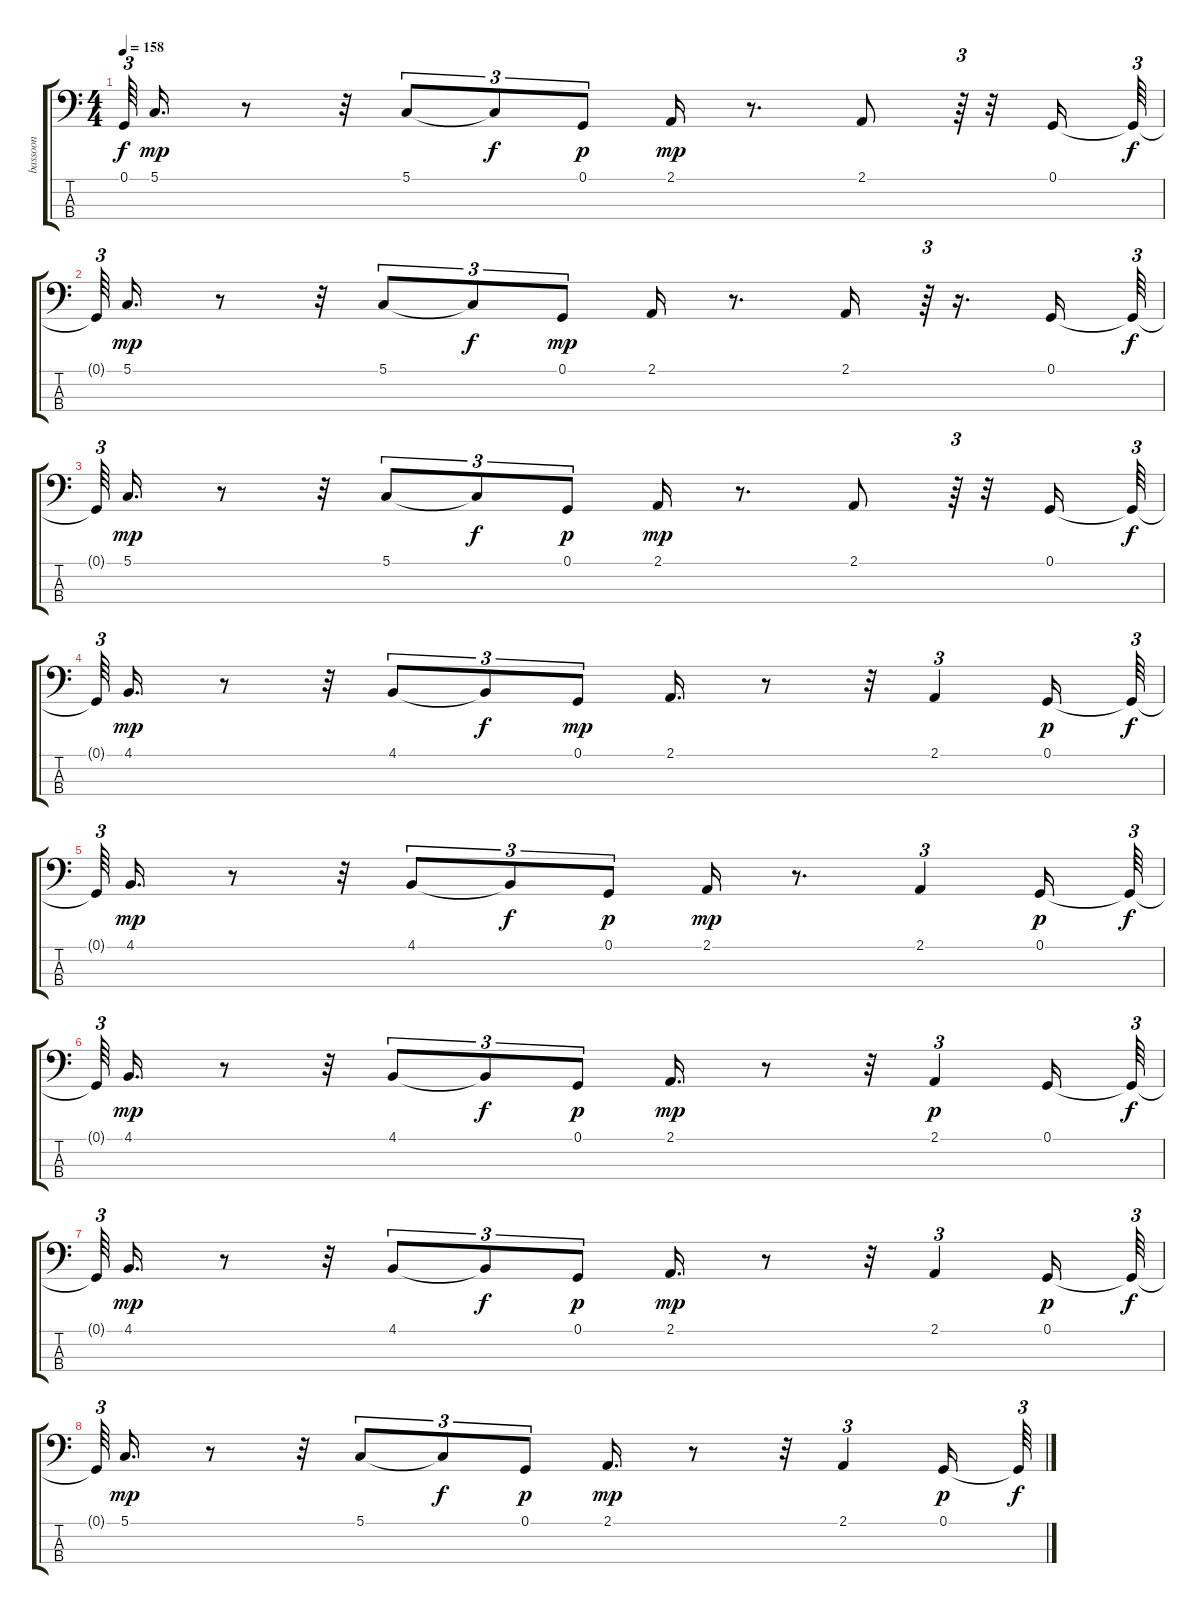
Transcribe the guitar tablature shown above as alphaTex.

\track ("bassoon" "bassoon") {instrument bassoon}
\staff {score tabs}
\tuning (G2 D2 A1 E1) {hide}
\ts (4 4)
\tempo 158
\clef f4
\ks c
0.1{t}.64{tu (3 2) dy f} 5.1.16{d dy mp} r.8 r.32 5.1.8{tu (3 2)} 5.1{t}.8{tu (3 2) dy f} 0.1.8{tu (3 2) dy p} 2.1.16{dy mp} r.8{d} 2.1.8 r.64{tu (3 2)} r.32 0.1.16 0.1{t}.64{tu (3 2) dy f} |
0.1{t}.64{tu (3 2)} 5.1.16{d dy mp} r.8 r.32 5.1.8{tu (3 2)} 5.1{t}.8{tu (3 2) dy f} 0.1.8{tu (3 2) dy mp} 2.1.16 r.8{d} 2.1.16 r.64{tu (3 2)} r.16{d} 0.1.16 0.1{t}.64{tu (3 2) dy f} |
0.1{t}.64{tu (3 2)} 5.1.16{d dy mp} r.8 r.32 5.1.8{tu (3 2)} 5.1{t}.8{tu (3 2) dy f} 0.1.8{tu (3 2) dy p} 2.1.16{dy mp} r.8{d} 2.1.8 r.64{tu (3 2)} r.32 0.1.16 0.1{t}.64{tu (3 2) dy f} |
0.1{t}.64{tu (3 2)} 4.1.16{d dy mp} r.8 r.32 4.1.8{tu (3 2)} 4.1{t}.8{tu (3 2) dy f} 0.1.8{tu (3 2) dy mp} 2.1.16{d} r.8 r.32 2.1.4{tu (3 2)} 0.1.16{dy p} 0.1{t}.64{tu (3 2) dy f} |
0.1{t}.64{tu (3 2)} 4.1.16{d dy mp} r.8 r.32 4.1.8{tu (3 2)} 4.1{t}.8{tu (3 2) dy f} 0.1.8{tu (3 2) dy p} 2.1.16{dy mp} r.8{d} 2.1.4{tu (3 2)} 0.1.16{dy p} 0.1{t}.64{tu (3 2) dy f} |
0.1{t}.64{tu (3 2)} 4.1.16{d dy mp} r.8 r.32 4.1.8{tu (3 2)} 4.1{t}.8{tu (3 2) dy f} 0.1.8{tu (3 2) dy p} 2.1.16{d dy mp} r.8 r.32 2.1.4{tu (3 2) dy p} 0.1.16 0.1{t}.64{tu (3 2) dy f} |
0.1{t}.64{tu (3 2)} 4.1.16{d dy mp} r.8 r.32 4.1.8{tu (3 2)} 4.1{t}.8{tu (3 2) dy f} 0.1.8{tu (3 2) dy p} 2.1.16{d dy mp} r.8 r.32 2.1.4{tu (3 2)} 0.1.16{dy p} 0.1{t}.64{tu (3 2) dy f} |
0.1{t}.64{tu (3 2)} 5.1.16{d dy mp} r.8 r.32 5.1.8{tu (3 2)} 5.1{t}.8{tu (3 2) dy f} 0.1.8{tu (3 2) dy p} 2.1.16{d dy mp} r.8 r.32 2.1.4{tu (3 2)} 0.1.16{dy p} 0.1{t}.64{tu (3 2) dy f}
